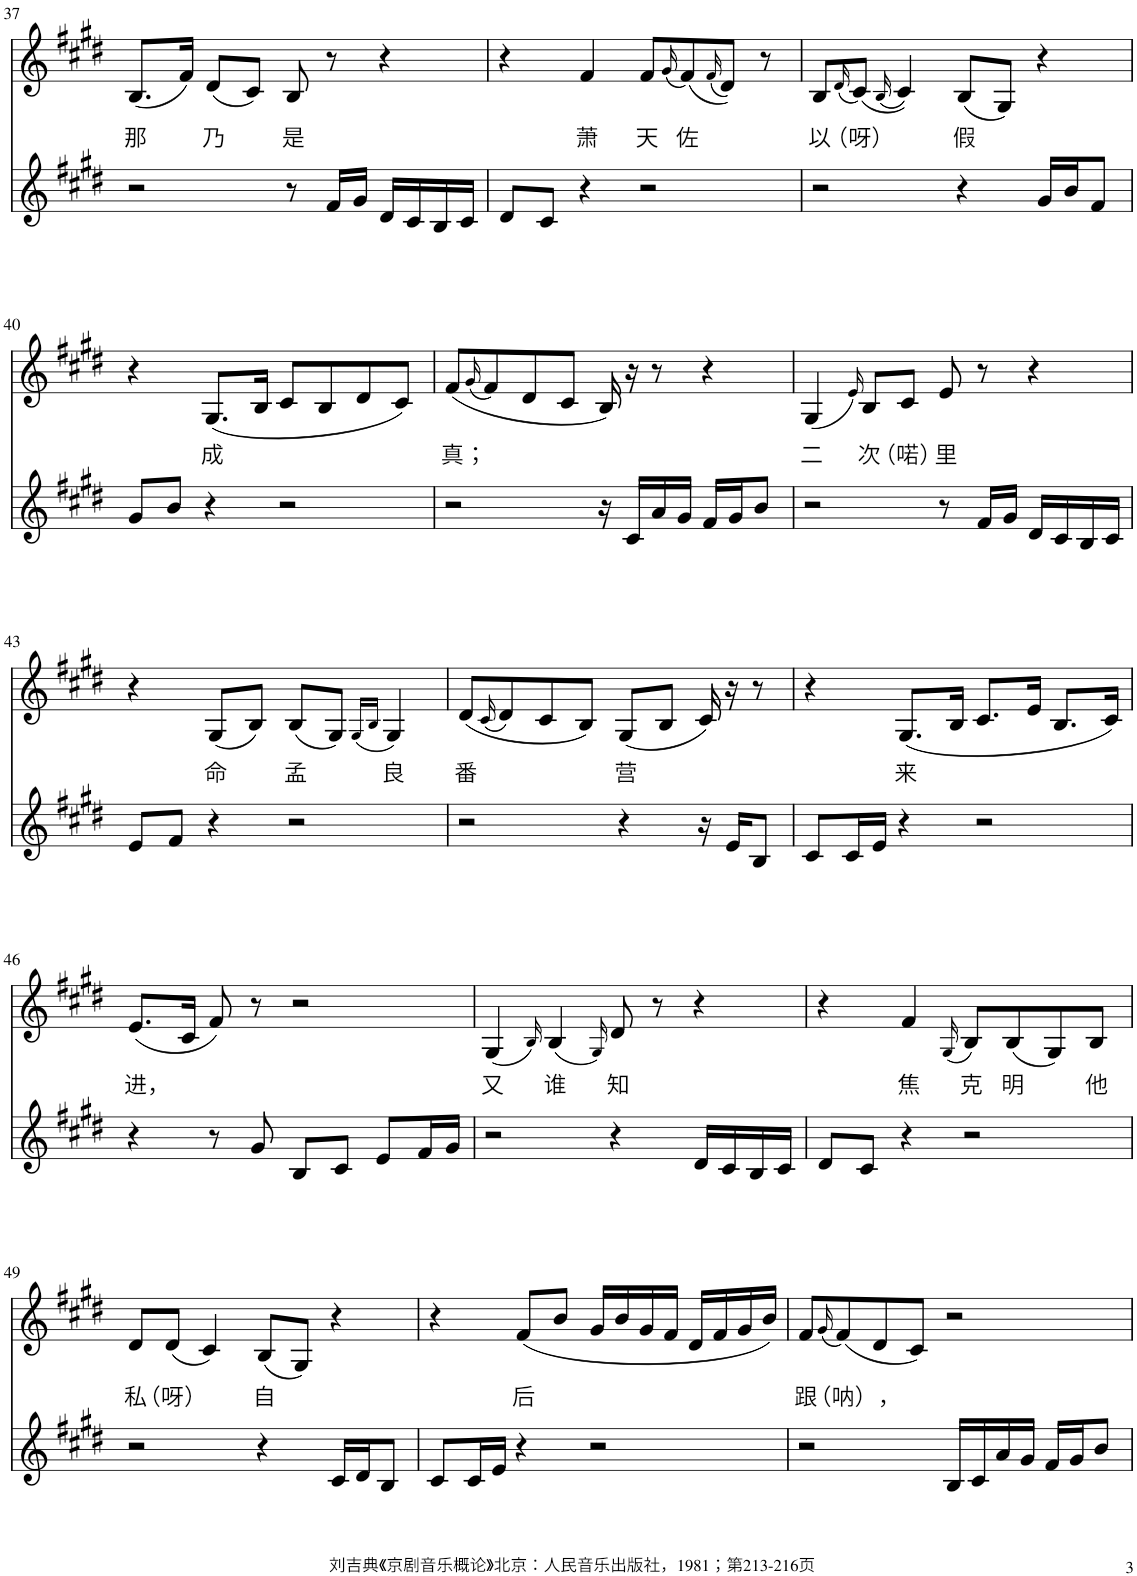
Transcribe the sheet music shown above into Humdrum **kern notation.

**kern	**kern	**text
*part2	*part1	*part1
*staff2	*staff1	*staff1
*I"Piano	*I"Piano	*
*I'Pno	*I'Pno	*
!!LO:PB:g=z
*clefG2	*clefG2	*
*k[f#c#g#d#]	*k[f#c#g#d#]	*
*M4/4	*M4/4	*
=37	=37	=37
!	!	!LO:LY:b
2r	(8.B/L	那
.	16f#/Jk)	.
!	!	!LO:LY:b
.	(8d#/L	乃
.	8c#/J)	.
!	!	!LO:LY:b
8r	8B/	是
16f#/LL	8r	.
16g#/JJ	.	.
16d#/LL	4r	.
16c#/	.	.
16B/	.	.
16c#/JJ	.	.
=38	=38	=38
8d#/L	4r	.
8c#/J	.	.
!	!	!LO:LY:b
4r	4f#/	萧
!	!	!LO:LY:b
2r	8f#/L	天
.	(16qg#/	.
!	!	!LO:LY:b
.	(8f#/)	佐
.	(16qf#/	.
.	8d#/J))	.
.	8r	.
=39	=39	=39
!	!	!LO:LY:b
2r	8B/L	以
.	(16qd#/	.
!	!	!LO:LY:b
.	(8c#/J)	（呀）
.	(16qB/	.
.	4c#/))	.
!	!	!LO:LY:b
4r	(8B/L	假
.	8G#/J)	.
16g#/LL	4r	.
16b/J	.	.
8f#/J	.	.
!!LO:LB:g=z
=40	=40	=40
8g#/L	4r	.
8b/J	.	.
!	!	!LO:LY:b
4r	(8.G#/L	成
.	16B/Jk	.
2r	8c#/L	.
.	8B/	.
.	8d#/	.
.	8c#/J)	.
=41	=41	=41
!	!	!LO:LY:b
2r	(8f#/L	真；
.	(16qg#/	.
.	8f#/)	.
.	8d#/	.
.	8c#/J	.
16r	16B/)	.
16c#/LL	16r	.
16a/	8r	.
16g#/JJ	.	.
16f#/LL	4r	.
16g#/J	.	.
8b/J	.	.
=42	=42	=42
!	!	!LO:LY:b
2r	(4G#/	二
.	16qe/)	.
!	!	!LO:LY:b
.	8B/L	次
!	!	!LO:LY:b
.	8c#/J	（喏）
!	!	!LO:LY:b
8r	8e/	里
16f#/LL	8r	.
16g#/JJ	.	.
16d#/LL	4r	.
16c#/	.	.
16B/	.	.
16c#/JJ	.	.
!!LO:LB:g=z
=43	=43	=43
8e/L	4r	.
8f#/J	.	.
!	!	!LO:LY:b
4r	(8G#/L	命
.	8B/J)	.
!	!	!LO:LY:b
2r	(8B/L	孟
.	8G#/J)	.
.	(16qG#/LL	.
.	16qB/JJ	.
!	!	!LO:LY:b
.	4G#/)	良
=44	=44	=44
!	!	!LO:LY:b
2r	(8d#/L	番
.	(16qc#/	.
.	8d#/)	.
.	8c#/	.
.	8B/J)	.
!	!	!LO:LY:b
4r	(8G#/L	营
.	8B/J	.
16r	16c#/)	.
16e/KL	16r	.
8B/J	8r	.
=45	=45	=45
8c#/L	4r	.
16c#/L	.	.
16e/JJ	.	.
!	!	!LO:LY:b
4r	(8.G#/L	来
.	16B/Jk	.
2r	8.c#/L	.
.	16e/Jk	.
.	8.B/L	.
.	16c#/Jk)	.
!!LO:LB:g=z
=46	=46	=46
!	!	!LO:LY:b
4r	(8.e/L	进，
.	16c#/Jk	.
8r	8f#/)	.
8g#/	8r	.
8B/L	2r	.
8c#/J	.	.
8e/L	.	.
16f#/L	.	.
16g#/JJ	.	.
=47	=47	=47
!	!	!LO:LY:b
2r	(4G#/	又
.	16qB/)	.
!	!	!LO:LY:b
.	(4B/	谁
.	16qG#/)	.
!	!	!LO:LY:b
4r	8d#/	知
.	8r	.
16d#/LL	4r	.
16c#/	.	.
16B/	.	.
16c#/JJ	.	.
=48	=48	=48
8d#/L	4r	.
8c#/J	.	.
!	!	!LO:LY:b
4r	4f#/	焦
.	(16qG#/	.
!	!	!LO:LY:b
2r	8B/L)	克
!	!	!LO:LY:b
.	(8B/	明
.	8G#/)	.
!	!	!LO:LY:b
.	8B/J	他
!!LO:LB:g=z
=49	=49	=49
!	!	!LO:LY:b
2r	8d#/L	私
!	!	!LO:LY:b
.	(8d#/J	（呀）
.	4c#/)	.
!	!	!LO:LY:b
4r	(8B/L	自
.	8G#/J)	.
16c#/LL	4r	.
16d#/J	.	.
8B/J	.	.
=50	=50	=50
8c#/L	4r	.
16c#/L	.	.
16e/JJ	.	.
!	!	!LO:LY:b
4r	(8f#/L	后
.	8b/J	.
2r	16g#/LL	.
.	16b/	.
.	16g#/	.
.	16f#/JJ	.
.	16d#/LL	.
.	16f#/	.
.	16g#/	.
.	16b/JJ)	.
=51	=51	=51
!	!	!LO:LY:b
2r	8f#/L	跟
.	(16qg#/	.
!	!	!LO:LY:b
.	(8f#/)	（呐），
.	8d#/	.
.	8c#/J)	.
16B/LL	2r	.
16c#/	.	.
16a/	.	.
16g#/JJ	.	.
16f#/LL	.	.
16g#/J	.	.
8b/J	.	.
=	=	=
*-	*-	*-
